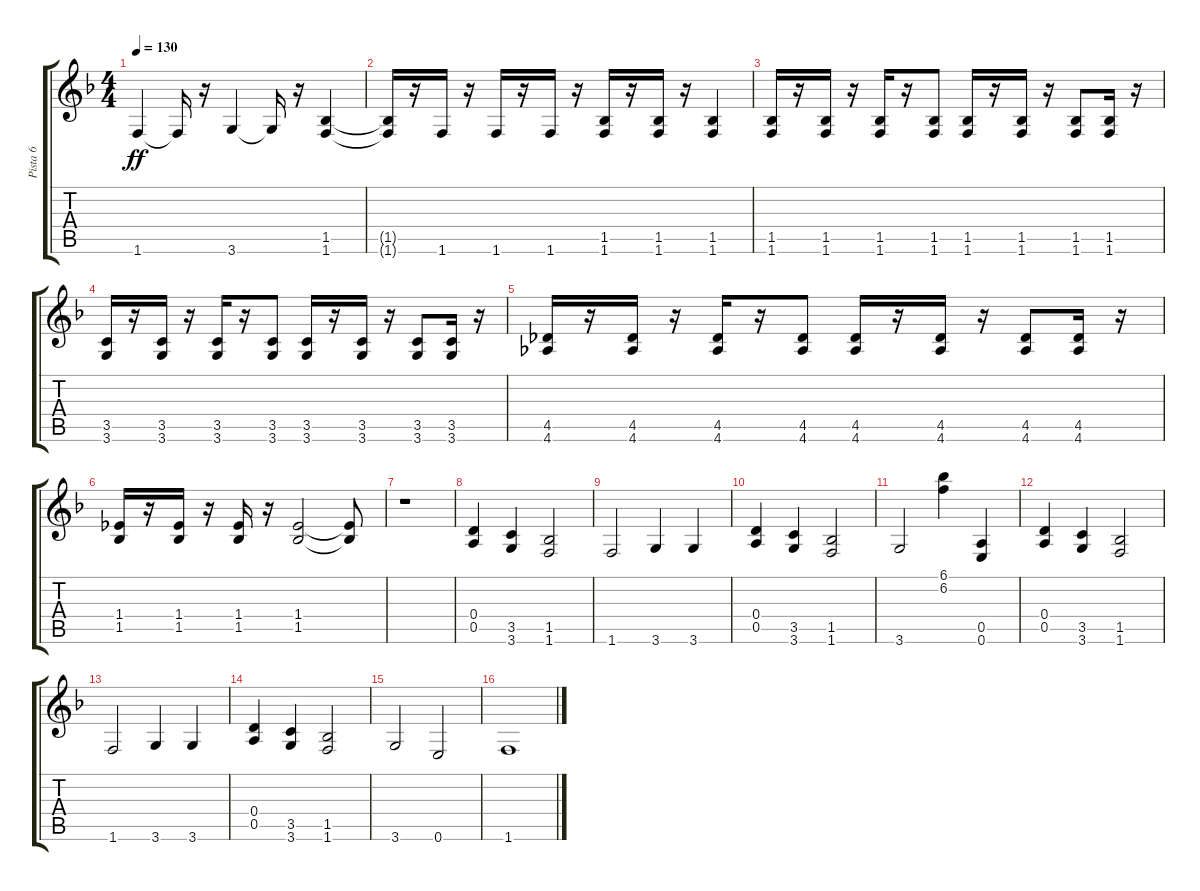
\track ("Pista 6" "Pista 6") {instrument distortionguitar}
\staff {score tabs}
\tuning (E4 B3 G3 D3 A2 E2) {hide}
\ts (4 4)
\tempo 130
\clef g2
\ks dminor
1.6.4{dy ff} 1.6{t}.16 r.16 3.6.4 3.6{t}.16 r.16 (1.5 1.6).4 |
(1.5{t} 1.6{t}).16 r.16 1.6.16 r.16 1.6.16 r.16 1.6.16 r.16 (1.5 1.6).16 r.16 (1.5 1.6).16 r.16 (1.5 1.6).4 |
(1.5 1.6).16 r.16 (1.5 1.6).16 r.16 (1.5 1.6).16 r.16 (1.5 1.6).8 (1.5 1.6).16 r.16 (1.5 1.6).16 r.16 (1.5 1.6).8 (1.5 1.6).16 r.16 |
(3.5 3.6).16 r.16 (3.5 3.6).16 r.16 (3.5 3.6).16 r.16 (3.5 3.6).8 (3.5 3.6).16 r.16 (3.5 3.6).16 r.16 (3.5 3.6).8 (3.5 3.6).16 r.16 |
(4.5 4.6).16 r.16 (4.5 4.6).16 r.16 (4.5 4.6).16 r.16 (4.5 4.6).8 (4.5 4.6).16 r.16 (4.5 4.6).16 r.16 (4.5 4.6).8 (4.5 4.6).16 r.16 |
(1.4 1.5).16 r.16 (1.4 1.5).16 r.16 (1.4 1.5).16 r.16 (1.4 1.5).2 (1.4{t} 1.5{t}).8 |
r.1 |
(0.4 0.5).4 (3.5 3.6).4 (1.5 1.6).2 |
1.6.2 3.6.4 3.6.4 |
(0.4 0.5).4 (3.5 3.6).4 (1.5 1.6).2 |
3.6.2 (6.1 6.2).4 (0.5 0.6).4 |
(0.4 0.5).4 (3.5 3.6).4 (1.5 1.6).2 |
1.6.2 3.6.4 3.6.4 |
(0.4 0.5).4 (3.5 3.6).4 (1.5 1.6).2 |
3.6.2 0.6.2 |
1.6.1
